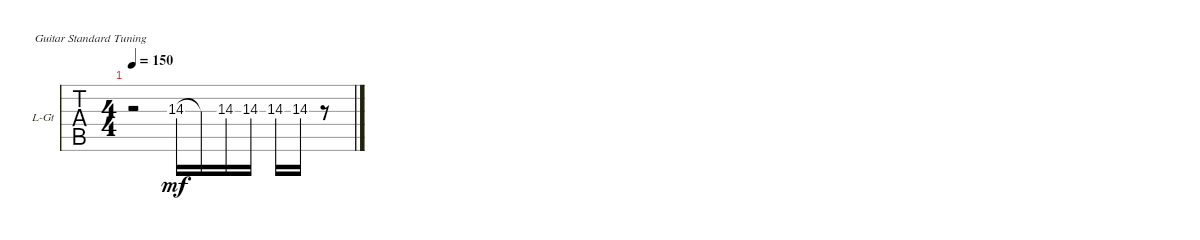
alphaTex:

\bracketExtendMode groupsimilarinstruments
\firstSystemTrackNameOrientation horizontal
\otherSystemsTrackNameOrientation horizontal
\track ("Left Guitar" "L-Gt") {instrument overdrivenguitar}
\staff {tabs}
\tuning (E4 B3 G3 D3 A2 E2)
\ts (4 4)
\tempo 150
\clef g2
\scale
0.333333
\ks c
r.2{dy mf} 14.3.16 14.3{t}.16 14.3.16 14.3.16 14.3.16 14.3.16 r.8
